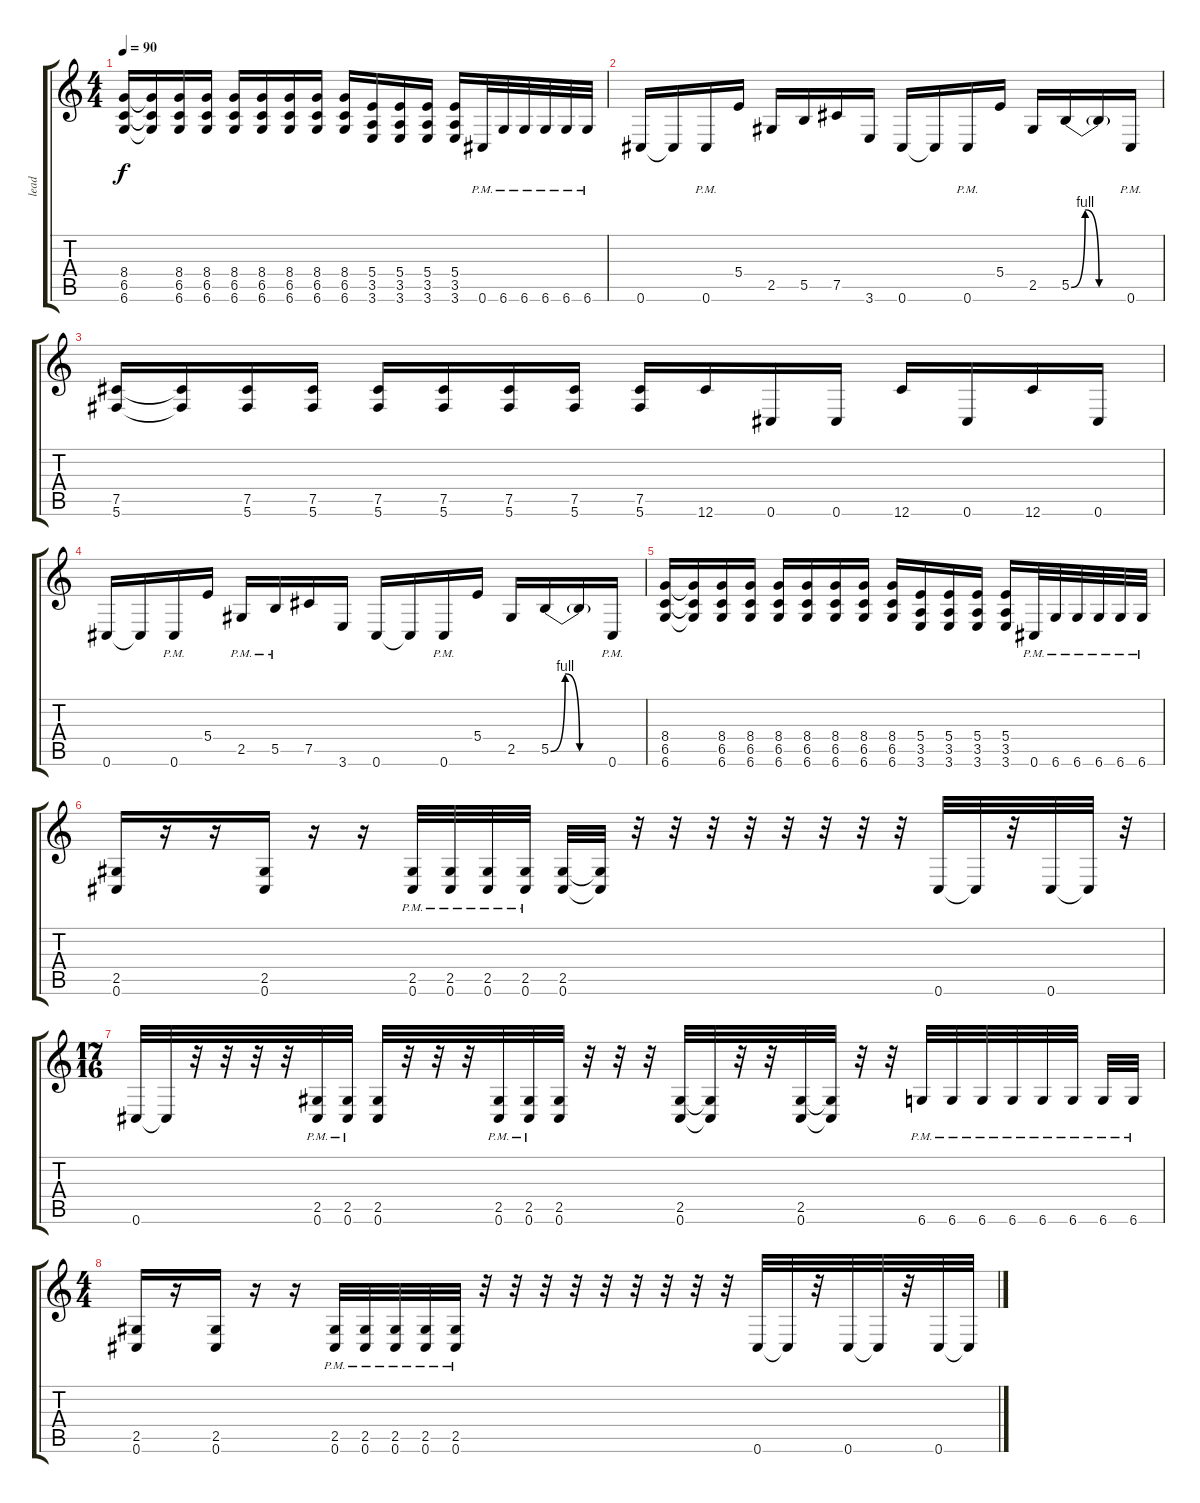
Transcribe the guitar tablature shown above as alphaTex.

\track ("lead" "lead") {instrument distortionguitar}
\staff {score tabs}
\tuning (Db4 Ab3 E3 B2 Gb2 Db2) {hide}
\ts (4 4)
\tempo 90
\clef g2
\ks c
(8.4 6.5 6.6).16{dy f} (8.4{t} 6.5{t} 6.6{t}).16 (8.4 6.5 6.6).16 (8.4 6.5 6.6).16 (8.4 6.5 6.6).16 (8.4 6.5 6.6).16 (8.4 6.5 6.6).16 (8.4 6.5 6.6).16 (8.4 6.5 6.6).16 (5.4 3.5 3.6).16 (5.4 3.5 3.6).16 (5.4 3.5 3.6).16 (5.4 3.5 3.6).16 0.6{pm}.32 6.6{pm}.32 6.6{pm}.32 6.6{pm}.32 6.6{pm}.32 6.6{pm}.32 |
0.6.16 0.6{t}.16 0.6{pm}.16 5.4.16 2.5.16 5.5.16 7.5.16 3.6.16 0.6.16 0.6{t}.16 0.6{pm}.16 5.4.16 2.5.16 5.5{be (custom 0 0 15 4 30 0 60 0)}.16 5.5{t}.16 0.6{pm}.16 |
(7.5 5.6).16 (7.5{t} 5.6{t}).16 (7.5 5.6).16 (7.5 5.6).16 (7.5 5.6).16 (7.5 5.6).16 (7.5 5.6).16 (7.5 5.6).16 (7.5 5.6).16 12.6.16 0.6.16 0.6.16 12.6.16 0.6.16 12.6.16 0.6.16 |
0.6.16 0.6{t}.16 0.6{pm}.16 5.4.16 2.5{pm}.16 5.5{pm}.16 7.5.16 3.6.16 0.6.16 0.6{t}.16 0.6{pm}.16 5.4.16 2.5.16 5.5{be (custom 0 0 15 4 30 0 60 0)}.16 5.5{t}.16 0.6{pm}.16 |
(8.4 6.5 6.6).16 (8.4{t} 6.5{t} 6.6{t}).16 (8.4 6.5 6.6).16 (8.4 6.5 6.6).16 (8.4 6.5 6.6).16 (8.4 6.5 6.6).16 (8.4 6.5 6.6).16 (8.4 6.5 6.6).16 (8.4 6.5 6.6).16 (5.4 3.5 3.6).16 (5.4 3.5 3.6).16 (5.4 3.5 3.6).16 (5.4 3.5 3.6).16 0.6{pm}.32 6.6{pm}.32 6.6{pm}.32 6.6{pm}.32 6.6{pm}.32 6.6{pm}.32 |
(2.5 0.6).16 r.16 r.16 (2.5 0.6).16 r.16 r.16 (2.5{pm} 0.6{pm}).32 (2.5{pm} 0.6{pm}).32 (2.5{pm} 0.6{pm}).32 (2.5{pm} 0.6{pm}).32 (2.5 0.6).32 (2.5{t} 0.6{t}).32 r.32 r.32 r.32 r.32 r.32 r.32 r.32 r.32 0.6.32 0.6{t}.32 r.32 0.6.32 0.6{t}.32 r.32 |
\ts (17 16)
0.6.32 0.6{t}.32 r.32 r.32 r.32 r.32 (2.5{pm} 0.6{pm}).32 (2.5{pm} 0.6{pm}).32 (2.5 0.6).32 r.32 r.32 r.32 (2.5{pm} 0.6{pm}).32 (2.5{pm} 0.6{pm}).32 (2.5 0.6).32 r.32 r.32 r.32 (2.5 0.6).32 (2.5{t} 0.6{t}).32 r.32 r.32 (2.5 0.6).32 (2.5{t} 0.6{t}).32 r.32 r.32 6.6{pm}.32 6.6{pm}.32 6.6{pm}.32 6.6{pm}.32 6.6{pm}.32 6.6{pm}.32 6.6{pm}.32 6.6{pm}.32 |
\ts (4 4)
(2.5 0.6).16 r.16 (2.5 0.6).16 r.16 r.16 (2.5{pm} 0.6{pm}).32 (2.5{pm} 0.6{pm}).32 (2.5{pm} 0.6{pm}).32 (2.5{pm} 0.6{pm}).32 (2.5{pm} 0.6{pm}).32 r.32 r.32 r.32 r.32 r.32 r.32 r.32 r.32 r.32 0.6.32 0.6{t}.32 r.32 0.6.32 0.6{t}.32 r.32 0.6.32 0.6{t}.32
